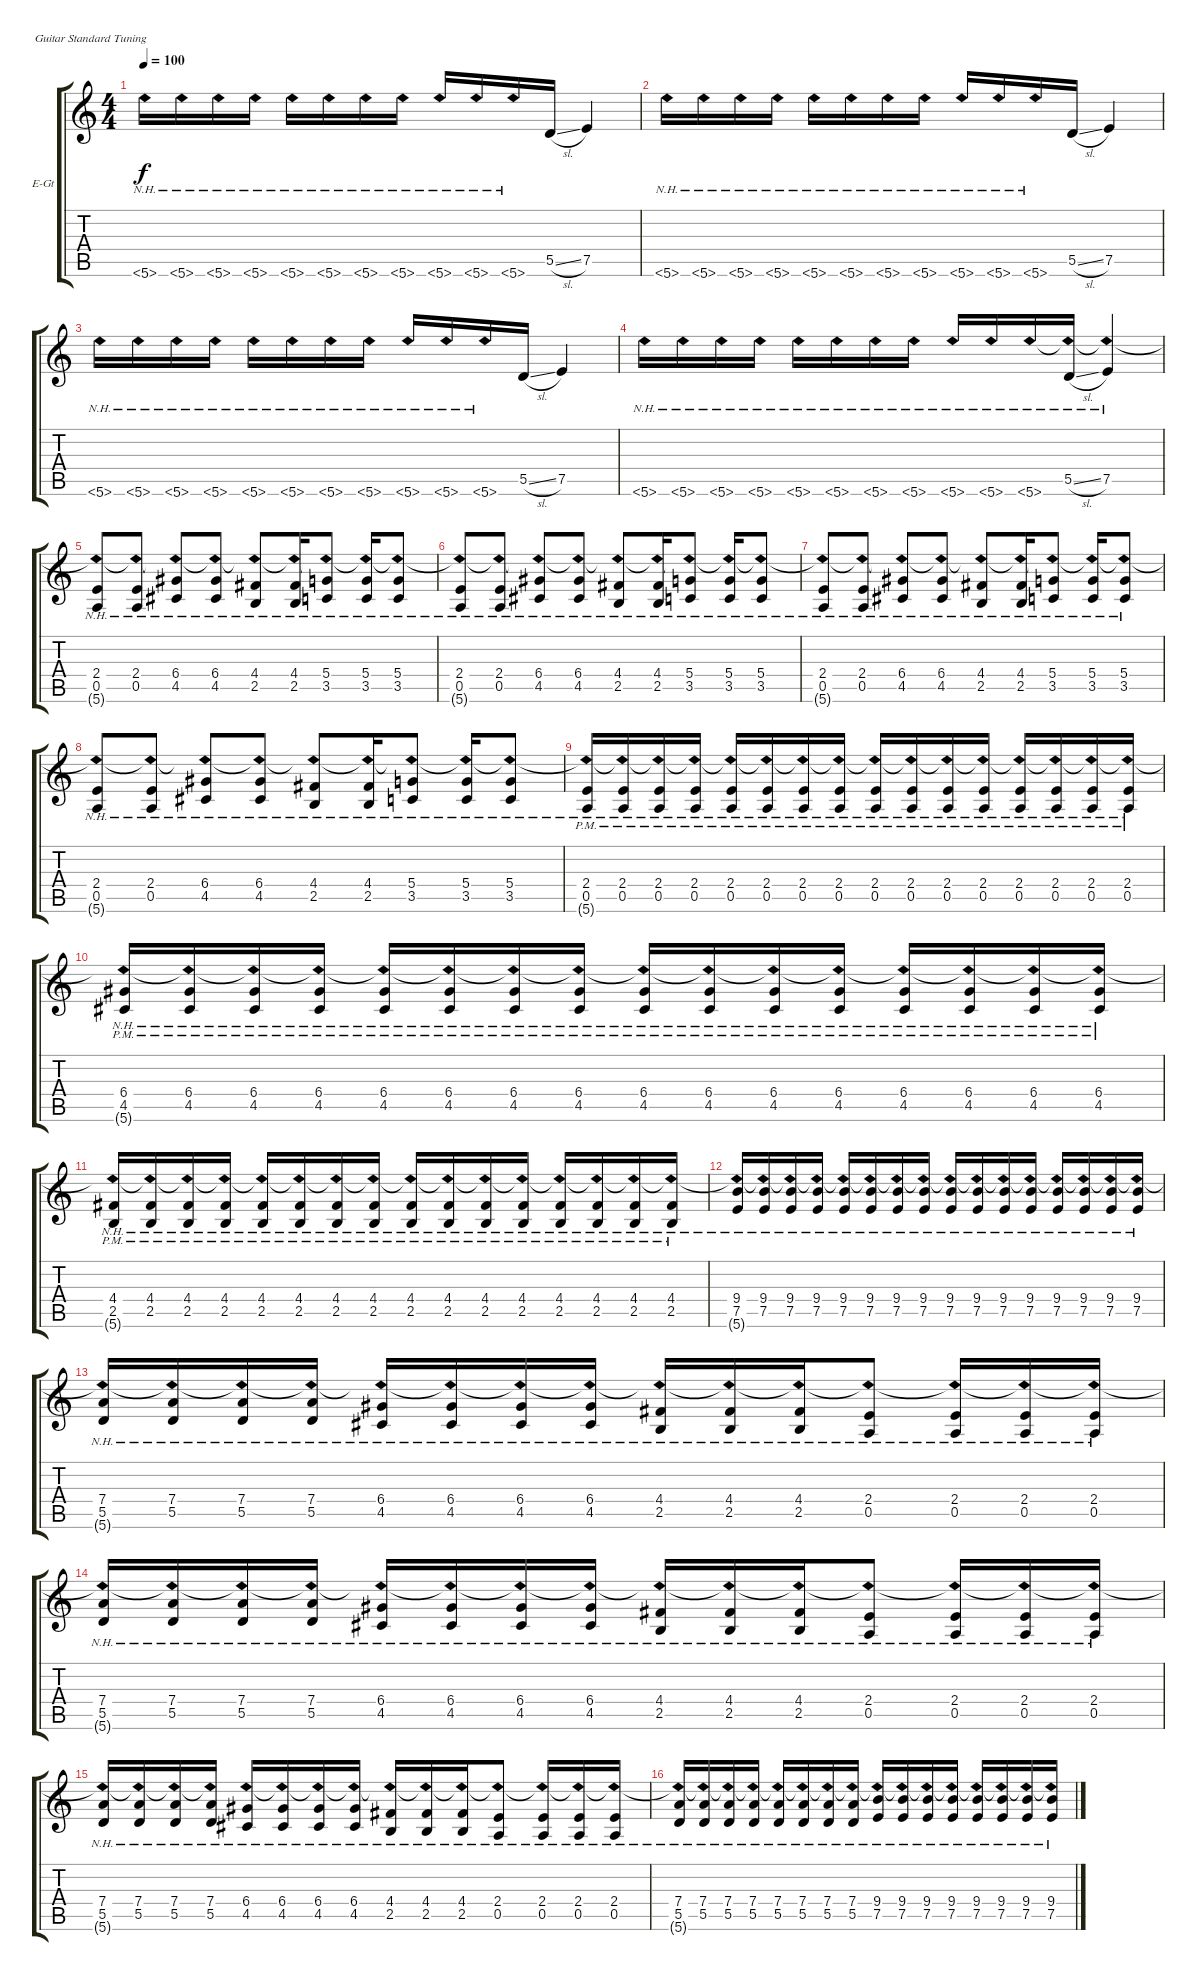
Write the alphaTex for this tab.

\bracketExtendMode groupsimilarinstruments
\firstSystemTrackNameOrientation horizontal
\otherSystemsTrackNameOrientation horizontal
\track ("Äîðîæêà 1" "E-Gt") {instrument overdrivenguitar}
\staff {score tabs}
\tuning (E4 B3 G3 D3 A2 E2)
\ts (4 4)
\tempo 100
\clef g2
\ks c
5.6{nh}.16{dy f} 5.6{nh}.16 5.6{nh}.16 5.6{nh}.16 5.6{nh}.16 5.6{nh}.16 5.6{nh}.16 5.6{nh}.16 5.6{nh}.16 5.6{nh}.16 5.6{nh}.16 5.5{sl}.16 7.5.4 |
5.6{nh}.16 5.6{nh}.16 5.6{nh}.16 5.6{nh}.16 5.6{nh}.16 5.6{nh}.16 5.6{nh}.16 5.6{nh}.16 5.6{nh}.16 5.6{nh}.16 5.6{nh}.16 5.5{sl}.16 7.5.4 |
5.6{nh}.16 5.6{nh}.16 5.6{nh}.16 5.6{nh}.16 5.6{nh}.16 5.6{nh}.16 5.6{nh}.16 5.6{nh}.16 5.6{nh}.16 5.6{nh}.16 5.6{nh}.16 5.5{sl}.16 7.5.4 |
5.6{nh}.16 5.6{nh}.16 5.6{nh}.16 5.6{nh}.16 5.6{nh}.16 5.6{nh}.16 5.6{nh}.16 5.6{nh}.16 5.6{nh}.16 5.6{nh}.16 5.6{nh}.16 (5.5{sl} 5.6{nh t}).16 (7.5 5.6{nh t}).4 |
(2.4 0.5 5.6{nh t}).8 (2.4 0.5 5.6{nh t}).8 (6.4 4.5 5.6{nh t}).8 (6.4 4.5 5.6{nh t}).8 (4.4 2.5 5.6{nh t}).8 (4.4 2.5 5.6{nh t}).16 (5.4 3.5 5.6{nh t}).8 (5.4 3.5 5.6{nh t}).16 (5.4 3.5 5.6{nh t}).8 |
(2.4 0.5 5.6{nh t}).8 (2.4 0.5 5.6{nh t}).8 (6.4 4.5 5.6{nh t}).8 (6.4 4.5 5.6{nh t}).8 (4.4 2.5 5.6{nh t}).8 (4.4 2.5 5.6{nh t}).16 (5.4 3.5 5.6{nh t}).8 (5.4 3.5 5.6{nh t}).16 (5.4 3.5 5.6{nh t}).8 |
(2.4 0.5 5.6{nh t}).8 (2.4 0.5 5.6{nh t}).8 (6.4 4.5 5.6{nh t}).8 (6.4 4.5 5.6{nh t}).8 (4.4 2.5 5.6{nh t}).8 (4.4 2.5 5.6{nh t}).16 (5.4 3.5 5.6{nh t}).8 (5.4 3.5 5.6{nh t}).16 (5.4 3.5 5.6{nh t}).8 |
(2.4 0.5 5.6{nh t}).8 (2.4 0.5 5.6{nh t}).8 (6.4 4.5 5.6{nh t}).8 (6.4 4.5 5.6{nh t}).8 (4.4 2.5 5.6{nh t}).8 (4.4 2.5 5.6{nh t}).16 (5.4 3.5 5.6{nh t}).8 (5.4 3.5 5.6{nh t}).16 (5.4 3.5 5.6{nh t}).8 |
(2.4{pm} 0.5{pm} 5.6{nh t}).16 (2.4{pm} 0.5{pm} 5.6{nh t}).16 (2.4{pm} 0.5{pm} 5.6{nh t}).16 (2.4{pm} 0.5{pm} 5.6{nh t}).16 (2.4{pm} 0.5{pm} 5.6{nh t}).16 (2.4{pm} 0.5{pm} 5.6{nh t}).16 (2.4{pm} 0.5{pm} 5.6{nh t}).16 (2.4{pm} 0.5{pm} 5.6{nh t}).16 (2.4{pm} 0.5{pm} 5.6{nh t}).16 (2.4{pm} 0.5{pm} 5.6{nh t}).16 (2.4{pm} 0.5{pm} 5.6{nh t}).16 (2.4{pm} 0.5{pm} 5.6{nh t}).16 (2.4{pm} 0.5{pm} 5.6{nh t}).16 (2.4{pm} 0.5{pm} 5.6{nh t}).16 (2.4{pm} 0.5{pm} 5.6{nh t}).16 (2.4{pm} 0.5{pm} 5.6{nh t}).16 |
(6.4{pm} 4.5{pm} 5.6{nh t}).16 (6.4{pm} 4.5{pm} 5.6{nh t}).16 (6.4{pm} 4.5{pm} 5.6{nh t}).16 (6.4{pm} 4.5{pm} 5.6{nh t}).16 (6.4{pm} 4.5{pm} 5.6{nh t}).16 (6.4{pm} 4.5{pm} 5.6{nh t}).16 (6.4{pm} 4.5{pm} 5.6{nh t}).16 (6.4{pm} 4.5{pm} 5.6{nh t}).16 (6.4{pm} 4.5{pm} 5.6{nh t}).16 (6.4{pm} 4.5{pm} 5.6{nh t}).16 (6.4{pm} 4.5{pm} 5.6{nh t}).16 (6.4{pm} 4.5{pm} 5.6{nh t}).16 (6.4{pm} 4.5{pm} 5.6{nh t}).16 (6.4{pm} 4.5{pm} 5.6{nh t}).16 (6.4{pm} 4.5{pm} 5.6{nh t}).16 (6.4{pm} 4.5{pm} 5.6{nh t}).16 |
(4.4{pm} 2.5{pm} 5.6{nh t}).16 (4.4{pm} 2.5{pm} 5.6{nh t}).16 (4.4{pm} 2.5{pm} 5.6{nh t}).16 (4.4{pm} 2.5{pm} 5.6{nh t}).16 (4.4{pm} 2.5{pm} 5.6{nh t}).16 (4.4{pm} 2.5{pm} 5.6{nh t}).16 (4.4{pm} 2.5{pm} 5.6{nh t}).16 (4.4{pm} 2.5{pm} 5.6{nh t}).16 (4.4{pm} 2.5{pm} 5.6{nh t}).16 (4.4{pm} 2.5{pm} 5.6{nh t}).16 (4.4{pm} 2.5{pm} 5.6{nh t}).16 (4.4{pm} 2.5{pm} 5.6{nh t}).16 (4.4{pm} 2.5{pm} 5.6{nh t}).16 (4.4{pm} 2.5{pm} 5.6{nh t}).16 (4.4{pm} 2.5{pm} 5.6{nh t}).16 (4.4{pm} 2.5{pm} 5.6{nh t}).16 |
(9.4 7.5 5.6{nh t}).16 (9.4 7.5 5.6{nh t}).16 (9.4 7.5 5.6{nh t}).16 (9.4 7.5 5.6{nh t}).16 (9.4 7.5 5.6{nh t}).16 (9.4 7.5 5.6{nh t}).16 (9.4 7.5 5.6{nh t}).16 (9.4 7.5 5.6{nh t}).16 (9.4 7.5 5.6{nh t}).16 (9.4 7.5 5.6{nh t}).16 (9.4 7.5 5.6{nh t}).16 (9.4 7.5 5.6{nh t}).16 (9.4 7.5 5.6{nh t}).16 (9.4 7.5 5.6{nh t}).16 (9.4 7.5 5.6{nh t}).16 (9.4 7.5 5.6{nh t}).16 |
(7.4 5.5 5.6{nh t}).16 (7.4 5.5 5.6{nh t}).16 (7.4 5.5 5.6{nh t}).16 (7.4 5.5 5.6{nh t}).16 (6.4 4.5 5.6{nh t}).16 (6.4 4.5 5.6{nh t}).16 (6.4 4.5 5.6{nh t}).16 (6.4 4.5 5.6{nh t}).16 (4.4 2.5 5.6{nh t}).16 (4.4 2.5 5.6{nh t}).16 (4.4 2.5 5.6{nh t}).16 (2.4 0.5 5.6{nh t}).8 (2.4 0.5 5.6{nh t}).16 (2.4 0.5 5.6{nh t}).16 (2.4 0.5 5.6{nh t}).16 |
(7.4 5.5 5.6{nh t}).16 (7.4 5.5 5.6{nh t}).16 (7.4 5.5 5.6{nh t}).16 (7.4 5.5 5.6{nh t}).16 (6.4 4.5 5.6{nh t}).16 (6.4 4.5 5.6{nh t}).16 (6.4 4.5 5.6{nh t}).16 (6.4 4.5 5.6{nh t}).16 (4.4 2.5 5.6{nh t}).16 (4.4 2.5 5.6{nh t}).16 (4.4 2.5 5.6{nh t}).16 (2.4 0.5 5.6{nh t}).8 (2.4 0.5 5.6{nh t}).16 (2.4 0.5 5.6{nh t}).16 (2.4 0.5 5.6{nh t}).16 |
(7.4 5.5 5.6{nh t}).16 (7.4 5.5 5.6{nh t}).16 (7.4 5.5 5.6{nh t}).16 (7.4 5.5 5.6{nh t}).16 (6.4 4.5 5.6{nh t}).16 (6.4 4.5 5.6{nh t}).16 (6.4 4.5 5.6{nh t}).16 (6.4 4.5 5.6{nh t}).16 (4.4 2.5 5.6{nh t}).16 (4.4 2.5 5.6{nh t}).16 (4.4 2.5 5.6{nh t}).16 (2.4 0.5 5.6{nh t}).8 (2.4 0.5 5.6{nh t}).16 (2.4 0.5 5.6{nh t}).16 (2.4 0.5 5.6{nh t}).16 |
(7.4 5.5 5.6{nh t}).16 (7.4 5.5 5.6{nh t}).16 (7.4 5.5 5.6{nh t}).16 (7.4 5.5 5.6{nh t}).16 (7.4 5.5 5.6{nh t}).16 (7.4 5.5 5.6{nh t}).16 (7.4 5.5 5.6{nh t}).16 (7.4 5.5 5.6{nh t}).16 (9.4 7.5 5.6{nh t}).16 (9.4 7.5 5.6{nh t}).16 (9.4 7.5 5.6{nh t}).16 (9.4 7.5 5.6{nh t}).16 (9.4 7.5 5.6{nh t}).16 (9.4 7.5 5.6{nh t}).16 (9.4 7.5 5.6{nh t}).16 (9.4 7.5 5.6{nh t}).16
